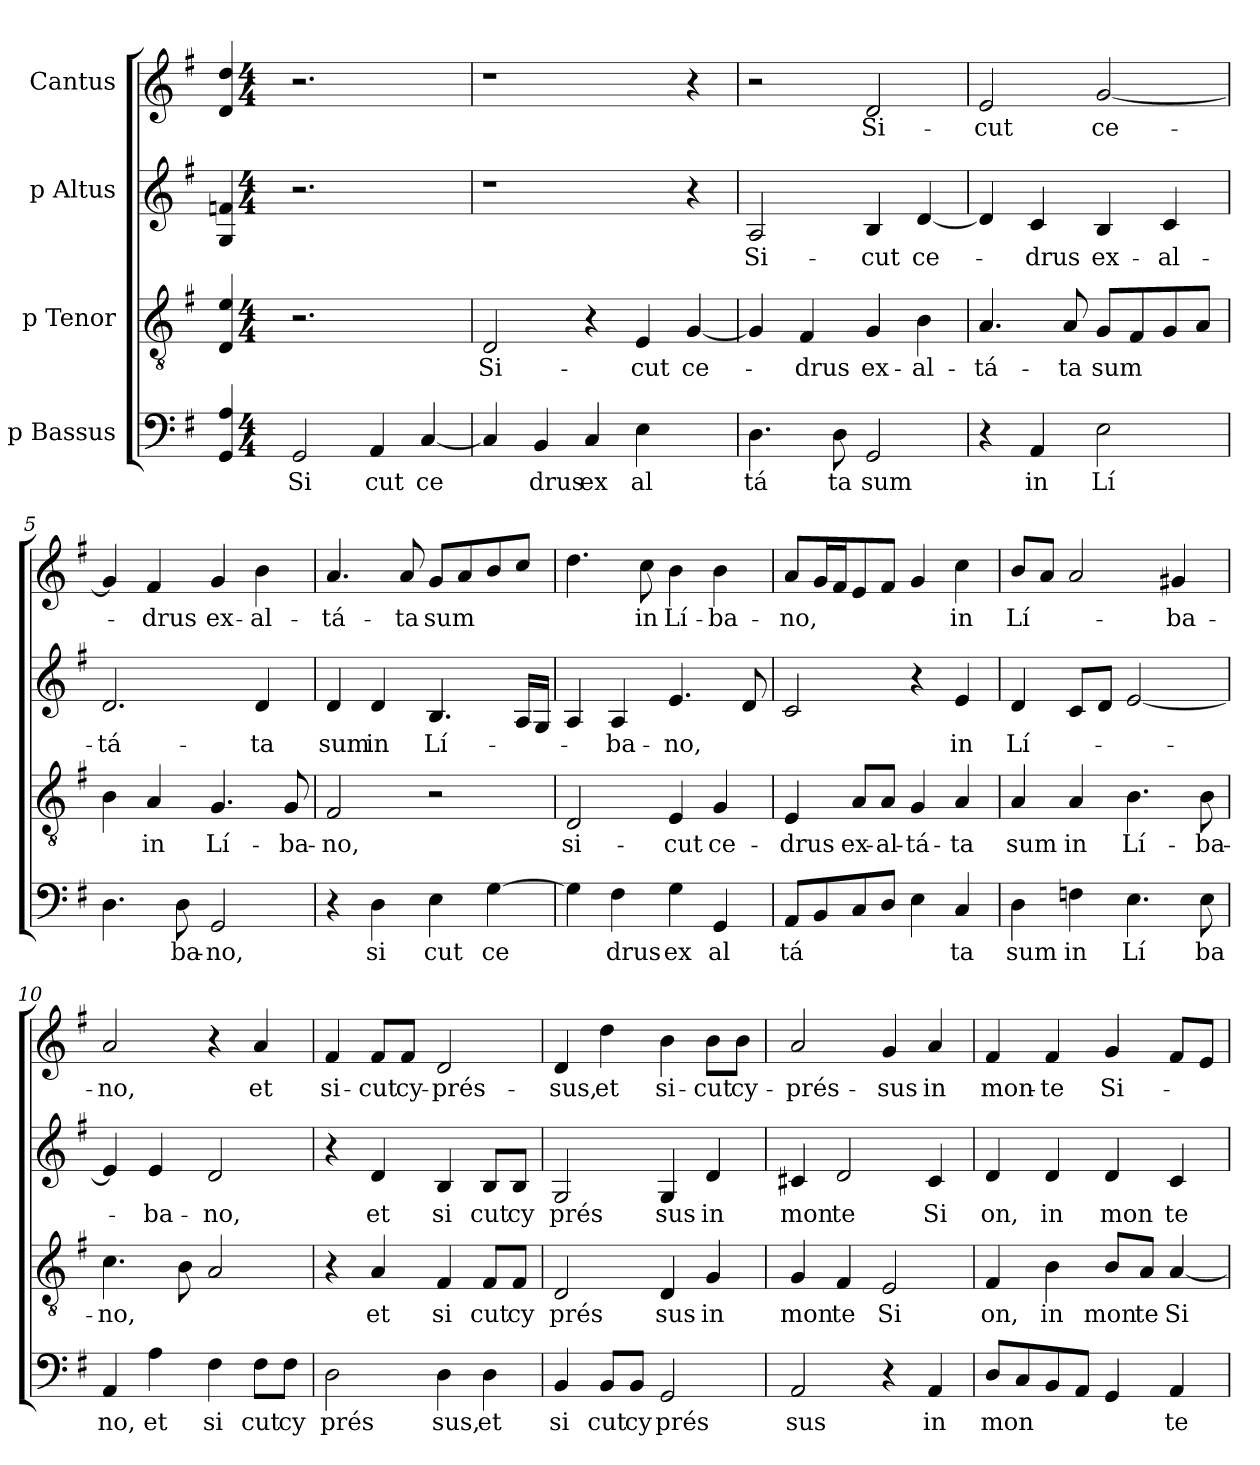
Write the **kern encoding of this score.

**kern	**text	**kern	**text	**kern	**text	**kern	**text
*part4	*part4	*part3	*part3	*part2	*part2	*part1	*part1
*staff4	*staff4	*staff3	*staff3	*staff2	*staff2	*staff1	*staff1
*I"p Bassus	*	*I"p Tenor	*	*I"p Altus	*	*I"Cantus	*
!!LO:PB:g=z
*stria5	*	*stria5	*	*stria5	*	*stria5	*
*clefF4	*	*clefGv2	*	*clefG2	*	*clefG2	*
*k[f#]	*	*k[f#]	*	*k[f#]	*	*k[f#]	*
*G:	*	*G:	*	*G:	*	*G:	*
=1	=1	=1	=1	=1	=1	=1	=1
4A/ 4GG/	.	4e/ 4D/	.	4fn/ 4G/	.	4dd/ 4d/	.
*M4/4	*	*M4/4	*	*M4/4	*	*M4/4	*
*met(c)	*	*met(c)	*	*met(c)	*	*met(c)	*
!	!LO:LY:b:cj	!	!	!	!	!	!
2GG/	Si	2.r	.	2.r	.	2.r	.
!	!LO:LY:b:cj	!	!	!	!	!	!
4AA/	cut	.	.	.	.	.	.
!	!LO:LY:b:cj	!	!	!	!	!	!
[<4C/	ce	4ryy	.	4ryy	.	4ryy	.
=2	=2	=2	=2	=2	=2	=2	=2
!	!	!	!LO:LY:b:cj	!	!	!	!
4C/]	.	2D/	Si-	1r	.	1r	.
!	!LO:LY:b:cj	!	!	!	!	!	!
4BB/	drus	.	.	.	.	.	.
!	!LO:LY:b:cj	!	!	!	!	!	!
4C/	ex	4r	.	.	.	.	.
!	!LO:LY:b:cj	!	!LO:LY:b:cj	!	!	!	!
4E\	al	4E/	-cut	.	.	.	.
!	!	!	!LO:LY:b:cj	!	!	!	!
4ryy	.	[<4G/	ce-	4r	.	4r	.
=3	=3	=3	=3	=3	=3	=3	=3
!	!LO:LY:b:cj	!	!	!	!LO:LY:b:cj	!	!
4.D\	tá	4G/]	.	2A/	Si-	2r	.
!	!	!	!LO:LY:b:cj	!	!	!	!
.	.	4F#/	-drus	.	.	.	.
!	!LO:LY:b:cj	!	!	!	!	!	!
8D\	ta	.	.	.	.	.	.
!	!LO:LY:b:cj	!	!LO:LY:b:cj	!	!LO:LY:b:cj	!	!LO:LY:b:cj
2GG/	sum	4G/	ex-	4B/	-cut	2d/	Si-
!	!	!	!LO:LY:b:cj	!	!LO:LY:b:cj	!	!
.	.	4B\	-al-	[<4d/	ce-	.	.
=4	=4	=4	=4	=4	=4	=4	=4
!	!	!	!LO:LY:b:cj	!	!	!	!LO:LY:b:cj
4r	.	4.A/	-tá-	4d/]	.	2e/	-cut
!	!LO:LY:b:cj	!	!	!	!LO:LY:b:cj	!	!
4AA/	in	.	.	4c/	-drus	.	.
!	!	!	!LO:LY:b:cj	!	!	!	!
.	.	8A/	-ta	.	.	.	.
!	!LO:LY:b:cj	!	!LO:LY:b	!	!LO:LY:b:cj	!	!LO:LY:b:cj
2E\	Lí	8G/L	sum	4B/	ex-	[<2g/	ce-
.	.	8F#/	.	.	.	.	.
!	!	!	!	!	!LO:LY:b:cj	!	!
.	.	8G/	.	4c/	-al-	.	.
.	.	8A/J	.	.	.	.	.
=5	=5	=5	=5	=5	=5	=5	=5
!	!	!	!	!	!LO:LY:b:cj	!	!
4.D\	.	4B\	.	2.d/	-tá-	4g/]	.
!	!	!	!LO:LY:b:cj	!	!	!	!LO:LY:b:cj
.	.	4A/	in	.	.	4f#/	-drus
!	!LO:LY:b:cj	!	!	!	!	!	!
8D\	ba-	.	.	.	.	.	.
!	!LO:LY:b:cj	!	!LO:LY:b:cj	!	!	!	!LO:LY:b:cj
2GG/	-no,	4.G/	Lí-	.	.	4g/	ex-
!	!	!	!	!	!LO:LY:b:cj	!	!LO:LY:b:cj
.	.	.	.	4d/	-ta	4b\	-al-
!	!	!	!LO:LY:b:cj	!	!	!	!
.	.	8G/	-ba-	.	.	.	.
!!LO:LB:g=z
=6	=6	=6	=6	=6	=6	=6	=6
!	!	!	!LO:LY:b:cj	!	!LO:LY:b:cj	!	!LO:LY:b:cj
4r	.	2F#/	-no,	4d/	sum	4.a/	-tá-
!	!LO:LY:b:cj	!	!	!	!LO:LY:b:cj	!	!
4D\	si	.	.	4d/	in	.	.
!	!	!	!	!	!	!	!LO:LY:b:cj
.	.	.	.	.	.	8a/	-ta
!	!LO:LY:b:cj	!	!	!	!LO:LY:b:cj	!	!LO:LY:b
4E\	cut	2r	.	4.B/	Lí-	8g/L	sum
.	.	.	.	.	.	8a/	.
!	!LO:LY:b:cj	!	!	!	!	!	!
[>4G\	ce	.	.	.	.	8b/	.
.	.	.	.	16A/L	.	8cc/J	.
.	.	.	.	16G/J	.	.	.
=7	=7	=7	=7	=7	=7	=7	=7
!	!	!	!LO:LY:b:cj	!	!	!	!
4G\]	.	2D/	si-	4A/	.	4.dd\	.
!	!LO:LY:b:cj	!	!	!	!LO:LY:b:cj	!	!
4F#\	drus	.	.	4A/	-ba-	.	.
!	!	!	!	!	!	!	!LO:LY:b:cj
.	.	.	.	.	.	8cc\	in
!	!LO:LY:b:cj	!	!LO:LY:b:cj	!	!LO:LY:b	!	!LO:LY:b:cj
4G\	ex	4E/	-cut	4.e/	-no,	4b\	Lí-
!	!LO:LY:b:cj	!	!LO:LY:b:cj	!	!	!	!LO:LY:b:cj
4GG/	al	4G/	ce-	.	.	4b\	-ba-
.	.	.	.	8d/	.	.	.
=8	=8	=8	=8	=8	=8	=8	=8
!	!LO:LY:b:cj	!	!LO:LY:b:cj	!	!	!	!LO:LY:b
8AA/L	tá	4E/	-drus	2c/	.	8a/L	-no,
8BB/	.	.	.	.	.	16g/	.
.	.	.	.	.	.	16f#/	.
!	!	!	!LO:LY:b:cj	!	!	!	!
8C/	.	8A/L	ex-	.	.	8e/	.
!	!	!	!LO:LY:b:cj	!	!	!	!
8D/J	.	8A/J	-al-	.	.	8f#/J	.
!	!	!	!LO:LY:b:cj	!	!	!	!
4E\	.	4G/	-tá-	4r	.	4g/	.
!	!LO:LY:b:cj	!	!LO:LY:b:cj	!	!LO:LY:b:cj	!	!LO:LY:b:cj
4C/	ta	4A/	-ta	4e/	in	4cc\	in
=9	=9	=9	=9	=9	=9	=9	=9
!	!LO:LY:b:cj	!	!LO:LY:b:cj	!	!LO:LY:b:cj	!	!LO:LY:b:cj
4D\	sum	4A/	sum	4d/	Lí-	8b/L	Lí-
.	.	.	.	.	.	8a/J	.
!	!LO:LY:b:cj	!	!LO:LY:b:cj	!	!	!	!
4Fn\	in	4A/	in	8c/L	.	2a/	.
.	.	.	.	8d/J	.	.	.
!	!LO:LY:b:cj	!	!LO:LY:b:cj	!	!	!	!
4.E\	Lí	4.B\	Lí-	[<2e/	.	.	.
!	!	!	!	!	!	!	!LO:LY:b:cj
.	.	.	.	.	.	4g#X/	-ba-
!	!LO:LY:b:cj	!	!LO:LY:b:cj	!	!	!	!
8E\	ba	8B\	-ba-	.	.	.	.
=10	=10	=10	=10	=10	=10	=10	=10
!	!LO:LY:b:cj	!	!LO:LY:b	!	!	!	!LO:LY:b:cj
4AA/	no,	4.c\	-no,	4e/]	.	2a/	-no,
!	!LO:LY:b:cj	!	!	!	!LO:LY:b:cj	!	!
4A\	et	.	.	4e/	-ba-	.	.
.	.	8B\	.	.	.	.	.
!	!LO:LY:b:cj	!	!	!	!LO:LY:b:cj	!	!
4F#\	si	2A/	.	2d/	-no,	4r	.
!	!LO:LY:b:cj	!	!	!	!	!	!LO:LY:b:cj
8F#\L	cut	.	.	.	.	4a/	et
!	!LO:LY:b:cj	!	!	!	!	!	!
8F#\J	cy	.	.	.	.	.	.
!!LO:LB:g=z
=11	=11	=11	=11	=11	=11	=11	=11
!	!LO:LY:b:cj	!	!	!	!	!	!LO:LY:b:cj
2D\	prés	4r	.	4r	.	4f#/	si-
!	!	!	!LO:LY:b:cj	!	!LO:LY:b:cj	!	!LO:LY:b:cj
.	.	4A/	et	4d/	et	8f#/L	-cut
!	!	!	!	!	!	!	!LO:LY:b:cj
.	.	.	.	.	.	8f#/J	cy-
!	!LO:LY:b:cj	!	!LO:LY:b:cj	!	!LO:LY:b:cj	!	!LO:LY:b:cj
4D\	sus,	4F#/	si	4B/	si	2d/	-prés-
!	!LO:LY:b:cj	!	!LO:LY:b:cj	!	!LO:LY:b:cj	!	!
4D\	et	8F#/L	cut	8B/L	cut	.	.
!	!	!	!LO:LY:b:cj	!	!LO:LY:b:cj	!	!
.	.	8F#/J	cy	8B/J	cy	.	.
=12	=12	=12	=12	=12	=12	=12	=12
!	!LO:LY:b:cj	!	!LO:LY:b:cj	!	!LO:LY:b:cj	!	!LO:LY:b:cj
4BB/	si	2D/	prés	2G/	prés	4d/	-sus,
!	!LO:LY:b:cj	!	!	!	!	!	!LO:LY:b:cj
8BB/L	cut	.	.	.	.	4dd\	et
!	!LO:LY:b:cj	!	!	!	!	!	!
8BB/J	cy	.	.	.	.	.	.
!	!LO:LY:b:cj	!	!LO:LY:b:cj	!	!LO:LY:b:cj	!	!LO:LY:b:cj
2GG/	prés	4D/	sus	4G/	sus	4b\	si-
!	!	!	!LO:LY:b:cj	!	!LO:LY:b:cj	!	!LO:LY:b:cj
.	.	4G/	in	4d/	in	8b\L	-cut
!	!	!	!	!	!	!	!LO:LY:b:cj
.	.	.	.	.	.	8b\J	cy-
=13	=13	=13	=13	=13	=13	=13	=13
!	!LO:LY:b:cj	!	!LO:LY:b:cj	!	!LO:LY:b:cj	!	!LO:LY:b:cj
2AA/	sus	4G/	mon	4c#X/	mon	2a/	-prés-
!	!	!	!LO:LY:b:cj	!	!LO:LY:b:cj	!	!
.	.	4F#/	te	2d/	te	.	.
!	!	!	!LO:LY:b:cj	!	!	!	!LO:LY:b:cj
4r	.	2E/	Si	.	.	4g/	-sus
!	!LO:LY:b:cj	!	!	!	!LO:LY:b:cj	!	!LO:LY:b:cj
4AA/	in	.	.	4c#/	Si	4a/	in
=14	=14	=14	=14	=14	=14	=14	=14
!	!LO:LY:b	!	!LO:LY:b:cj	!	!LO:LY:b:cj	!	!LO:LY:b:cj
8D/L	mon	4F#/	on,	4d/	on,	4f#/	mon-
8C/	.	.	.	.	.	.	.
!	!	!	!LO:LY:b:cj	!	!LO:LY:b:cj	!	!LO:LY:b:cj
8BB/	.	4B\	in	4d/	in	4f#/	-te
8AA/J	.	.	.	.	.	.	.
!	!	!	!LO:LY:b:cj	!	!LO:LY:b:cj	!	!LO:LY:b:cj
4GG/	.	8B/L	mon	4d/	mon	4g/	Si-
!	!	!	!LO:LY:b:cj	!	!	!	!
.	.	8A/J	te	.	.	.	.
!	!LO:LY:b:cj	!	!LO:LY:b:cj	!	!LO:LY:b:cj	!	!
4AA/	te	[<4A/	Si	4c/	te	8f#/L	.
.	.	.	.	.	.	8e/J	.
=	=	=	=	=	=	=	=
*-	*-	*-	*-	*-	*-	*-	*-
